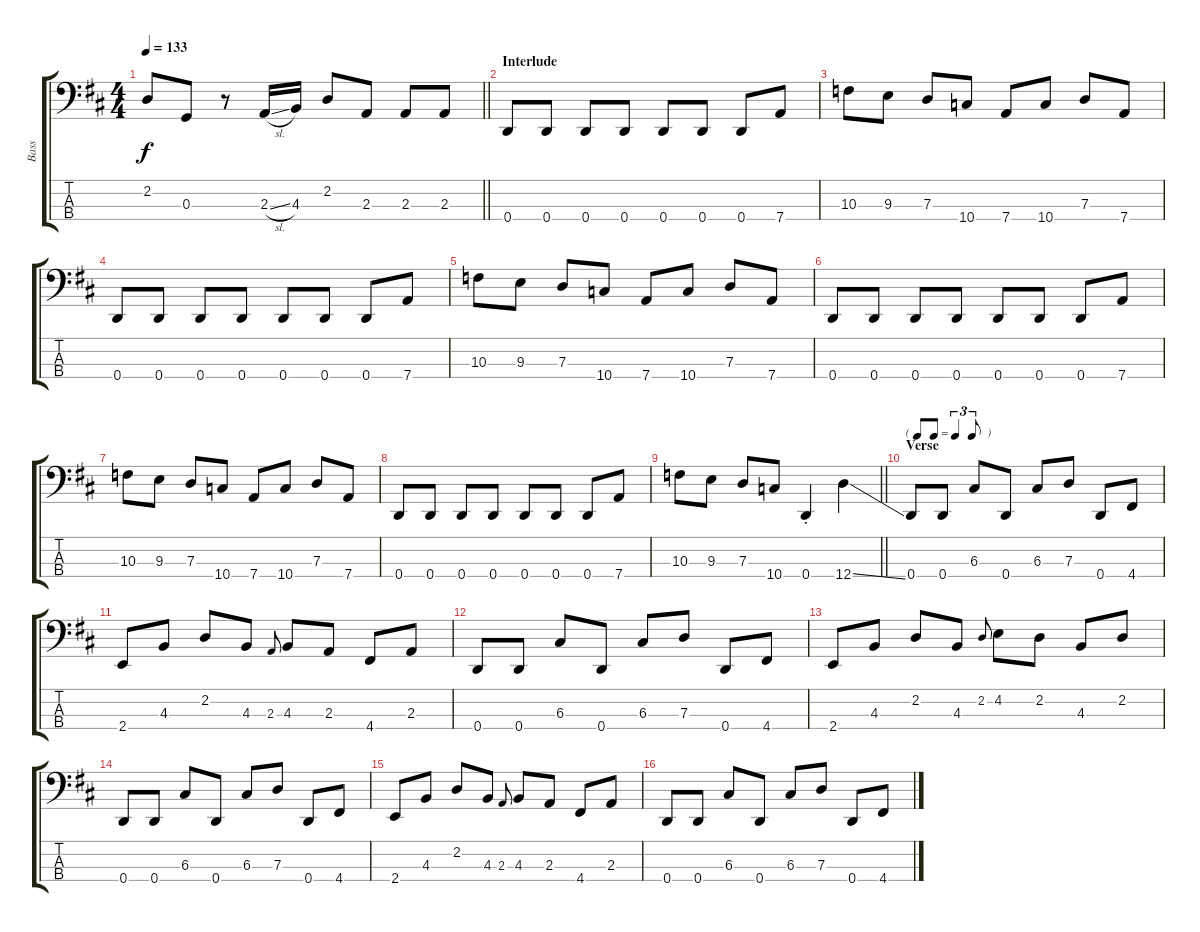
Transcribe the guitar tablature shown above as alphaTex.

\track ("Bass" "Bass") {instrument electricbassfinger}
\staff {score tabs}
\tuning (F2 C2 G1 D1) {hide}
\ts (4 4)
\tempo 133
\clef f4
\barLineRight lightlight
\ks d
2.2.8{dy f} 0.3.8 r.8 2.3{sl}.16 4.3.16 2.2.8 2.3.8 2.3.8 2.3.8 |
\section ("" "Interlude")
0.4.8 0.4.8 0.4.8 0.4.8 0.4.8 0.4.8 0.4.8 7.4.8 |
10.3.8 9.3.8 7.3.8 10.4.8 7.4.8 10.4.8 7.3.8 7.4.8 |
0.4.8 0.4.8 0.4.8 0.4.8 0.4.8 0.4.8 0.4.8 7.4.8 |
10.3.8 9.3.8 7.3.8 10.4.8 7.4.8 10.4.8 7.3.8 7.4.8 |
0.4.8 0.4.8 0.4.8 0.4.8 0.4.8 0.4.8 0.4.8 7.4.8 |
10.3.8 9.3.8 7.3.8 10.4.8 7.4.8 10.4.8 7.3.8 7.4.8 |
0.4.8 0.4.8 0.4.8 0.4.8 0.4.8 0.4.8 0.4.8 7.4.8 |
\barLineRight lightlight
10.3.8 9.3.8 7.3.8 10.4.8 0.4{st}.4 12.4{ss}.4 |
\tf triplet8th
\section ("" "Verse")
0.4.8 0.4.8 6.3.8 0.4.8 6.3.8 7.3.8 0.4.8 4.4.8 |
2.4.8 4.3.8 2.2.8 4.3.8 2.3.8{gr onbeat} 4.3.8 2.3.8 4.4.8 2.3.8 |
0.4.8 0.4.8 6.3.8 0.4.8 6.3.8 7.3.8 0.4.8 4.4.8 |
2.4.8 4.3.8 2.2.8 4.3.8 2.2.8{gr onbeat} 4.2.8 2.2.8 4.3.8 2.2.8 |
0.4.8 0.4.8 6.3.8 0.4.8 6.3.8 7.3.8 0.4.8 4.4.8 |
2.4.8 4.3.8 2.2.8 4.3.8 2.3.8{gr onbeat} 4.3.8 2.3.8 4.4.8 2.3.8 |
0.4.8 0.4.8 6.3.8 0.4.8 6.3.8 7.3.8 0.4.8 4.4.8
